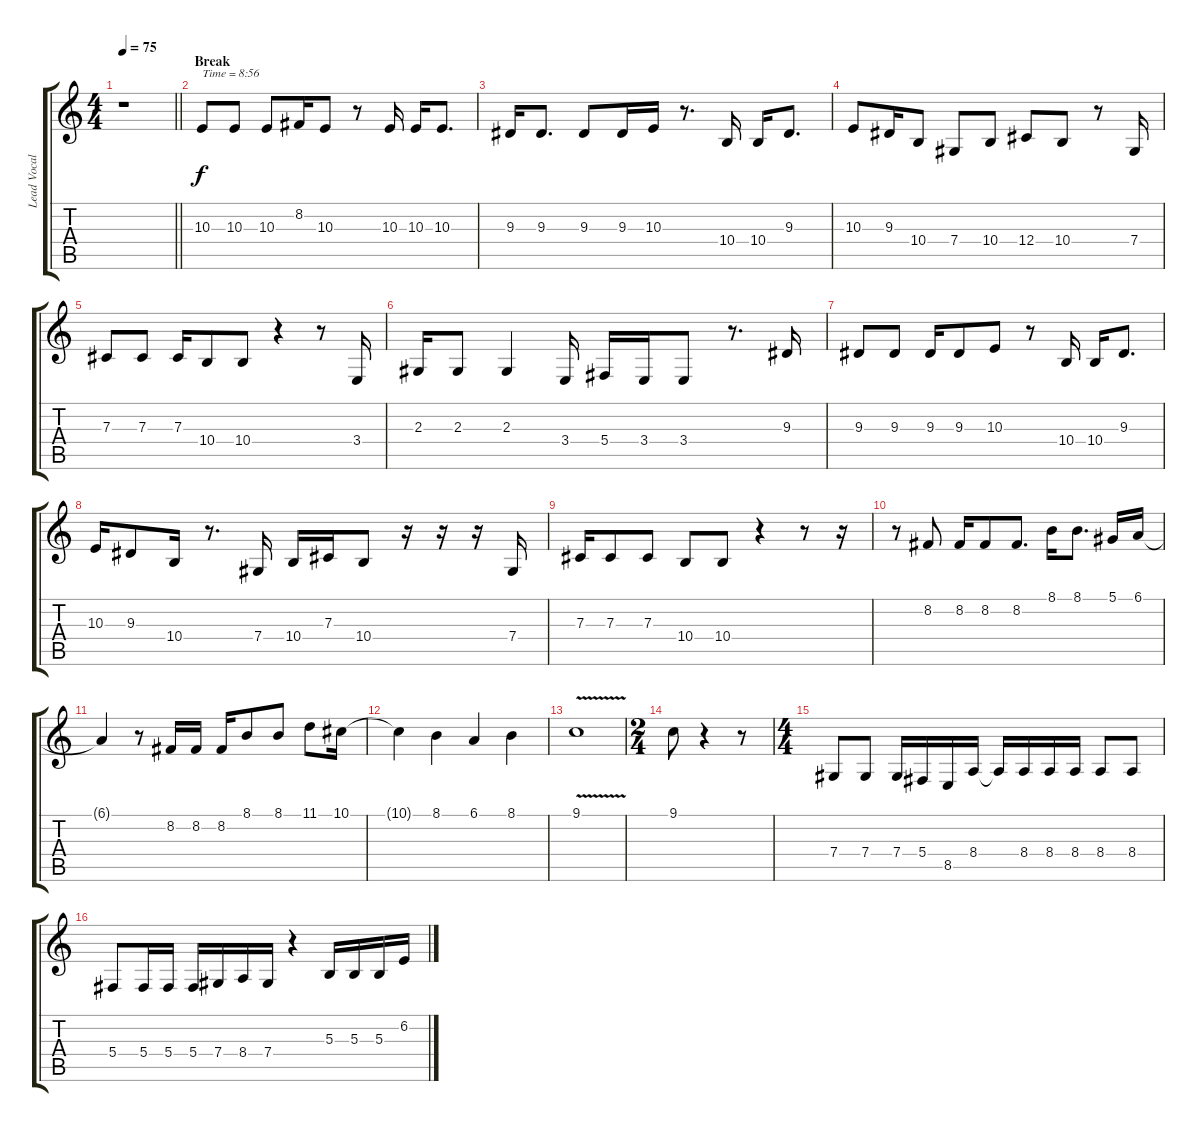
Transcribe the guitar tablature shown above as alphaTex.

\track ("Lead Vocals" "Lead Vocal") {instrument trumpet}
\staff {score tabs}
\tuning (Eb4 Bb3 Gb3 Db3 Ab2 Eb2) {hide}
\ts (4 4)
\tempo 75
\clef g2
\barLineRight lightlight
\ks c
r.1{dy f} |
\section ("" "Break")
10.3.8{txt "Time = 8:56"} 10.3.8 10.3.8 8.2.16 10.3.8 r.8 10.3.16 10.3.16 10.3.8{d} |
9.3.16 9.3.8{d} 9.3.8 9.3.16 10.3.16 r.8{d} 10.4.16 10.4.16 9.3.8{d} |
10.3.8 9.3.16 10.4.8 7.4.8 10.4.8 12.4.8 10.4.8 r.8 7.4.16 |
7.3.8 7.3.8 7.3.16 10.4.8 10.4.8 r.4 r.8 3.4.16 |
2.3.16 2.3.8 2.3.4 3.4.16 5.4.16 3.4.16 3.4.8 r.8{d} 9.3.16 |
9.3.8 9.3.8 9.3.16 9.3.8 10.3.8 r.8 10.4.16 10.4.16 9.3.8{d} |
10.3.16 9.3.8 10.4.16 r.8{d} 7.4.16 10.4.16 7.3.16 10.4.8 r.16 r.16 r.16 7.4.16 |
7.3.16 7.3.8 7.3.8 10.4.8 10.4.8 r.4 r.8 r.16 |
r.8 8.2.8 8.2.16 8.2.8 8.2.8{d} 8.1.16 8.1.8{d} 5.1.16 6.1.16 |
6.1{t}.4 r.8 8.2.16 8.2.16 8.2.16 8.1.8 8.1.8 11.1.8 10.1.16 |
10.1{t}.4 8.1.4 6.1.4 8.1.4 |
9.1{v}.1 |
\ts (2 4)
9.1.8 r.4 r.8 |
\ts (4 4)
7.4.8 7.4.8 7.4.16 5.4.16 8.5.16 8.4.16 8.4{t}.16 8.4.16 8.4.16 8.4.16 8.4.8 8.4.8 |
5.4.8 5.4.16 5.4.16 5.4.16 7.4.16 8.4.16 7.4.16 r.4 5.3.16 5.3.16 5.3.16 6.2.16
